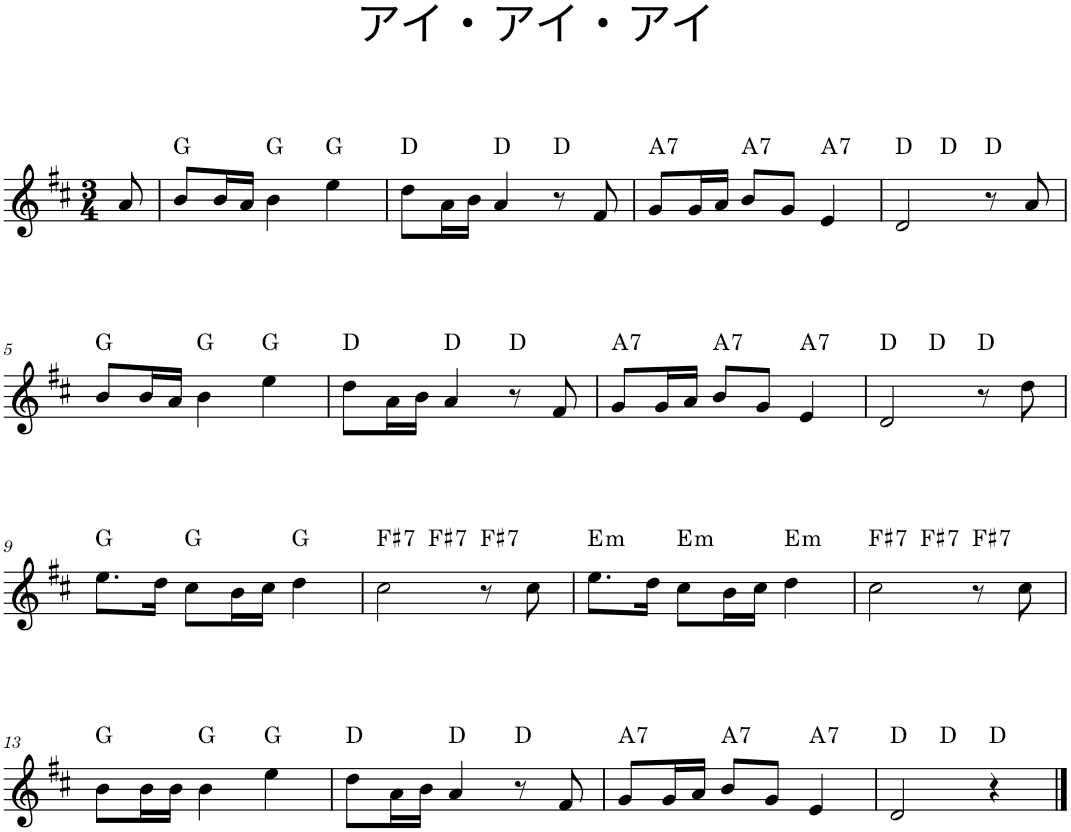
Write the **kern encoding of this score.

**kern	**harte
*part1	*part1
*staff1	*
*I"Piano	*
*I'Pno.	*
*clefG2	*
*k[f#c#]	*
*M3/4	*
=	=
8a/	.
=1	=1
8b/L	G:maj
16b/L	.
16a/JJ	.
4b\	G:maj
4ee\	G:maj
=2	=2
8dd\L	D:maj
16a\L	.
16b\JJ	.
4a/	D:maj
8r	D:maj
8f#/	.
=3	=3
!	!LO:H:kt=7
8g/L	A:7
16g/L	.
16a/JJ	.
!	!LO:H:kt=7
8b/L	A:7
8g/J	.
!	!LO:H:kt=7
4e/	A:7
=4	=4
*^	*
2d/	4ryy	D:maj
.	2ryy	D:maj
8r	.	D:maj
8a/	.	.
*v	*v	*
!!LO:LB:g=z
=5	=5
8b/L	G:maj
16b/L	.
16a/JJ	.
4b\	G:maj
4ee\	G:maj
=6	=6
8dd\L	D:maj
16a\L	.
16b\JJ	.
4a/	D:maj
8r	D:maj
8f#/	.
=7	=7
!	!LO:H:kt=7
8g/L	A:7
16g/L	.
16a/JJ	.
!	!LO:H:kt=7
8b/L	A:7
8g/J	.
!	!LO:H:kt=7
4e/	A:7
=8	=8
*^	*
2d/	4ryy	D:maj
.	2ryy	D:maj
8r	.	D:maj
8dd\	.	.
*v	*v	*
!!LO:LB:g=z
=9	=9
8.ee\L	G:maj
16dd\Jk	.
8cc#\L	G:maj
16b\L	.
16cc#\JJ	.
4dd\	G:maj
=10	=10
!	!LO:H:kt=7
*^	*
2cc#\	4ryy	F#:7
!	!	!LO:H:kt=7
.	2ryy	F#:7
!	!	!LO:H:kt=7
8r	.	F#:7
8cc#\	.	.
=11	=11	=11
!	!	!LO:H:kt=m
*v	*v	*
8.ee\L	E:min
16dd\Jk	.
!	!LO:H:kt=m
8cc#\L	E:min
16b\L	.
16cc#\JJ	.
!	!LO:H:kt=m
4dd\	E:min
=12	=12
!	!LO:H:kt=7
*^	*
2cc#\	4ryy	F#:7
!	!	!LO:H:kt=7
.	2ryy	F#:7
!	!	!LO:H:kt=7
8r	.	F#:7
8cc#\	.	.
*v	*v	*
!!LO:LB:g=z
=13	=13
8b\L	G:maj
16b\L	.
16b\JJ	.
4b\	G:maj
4ee\	G:maj
=14	=14
8dd\L	D:maj
16a\L	.
16b\JJ	.
4a/	D:maj
8r	D:maj
8f#/	.
=15	=15
!	!LO:H:kt=7
8g/L	A:7
16g/L	.
16a/JJ	.
!	!LO:H:kt=7
8b/L	A:7
8g/J	.
!	!LO:H:kt=7
4e/	A:7
=16	=16
*^	*
2d/	4ryy	D:maj
.	2ryy	D:maj
4r	.	D:maj
*v	*v	*
==	==
*-	*-
